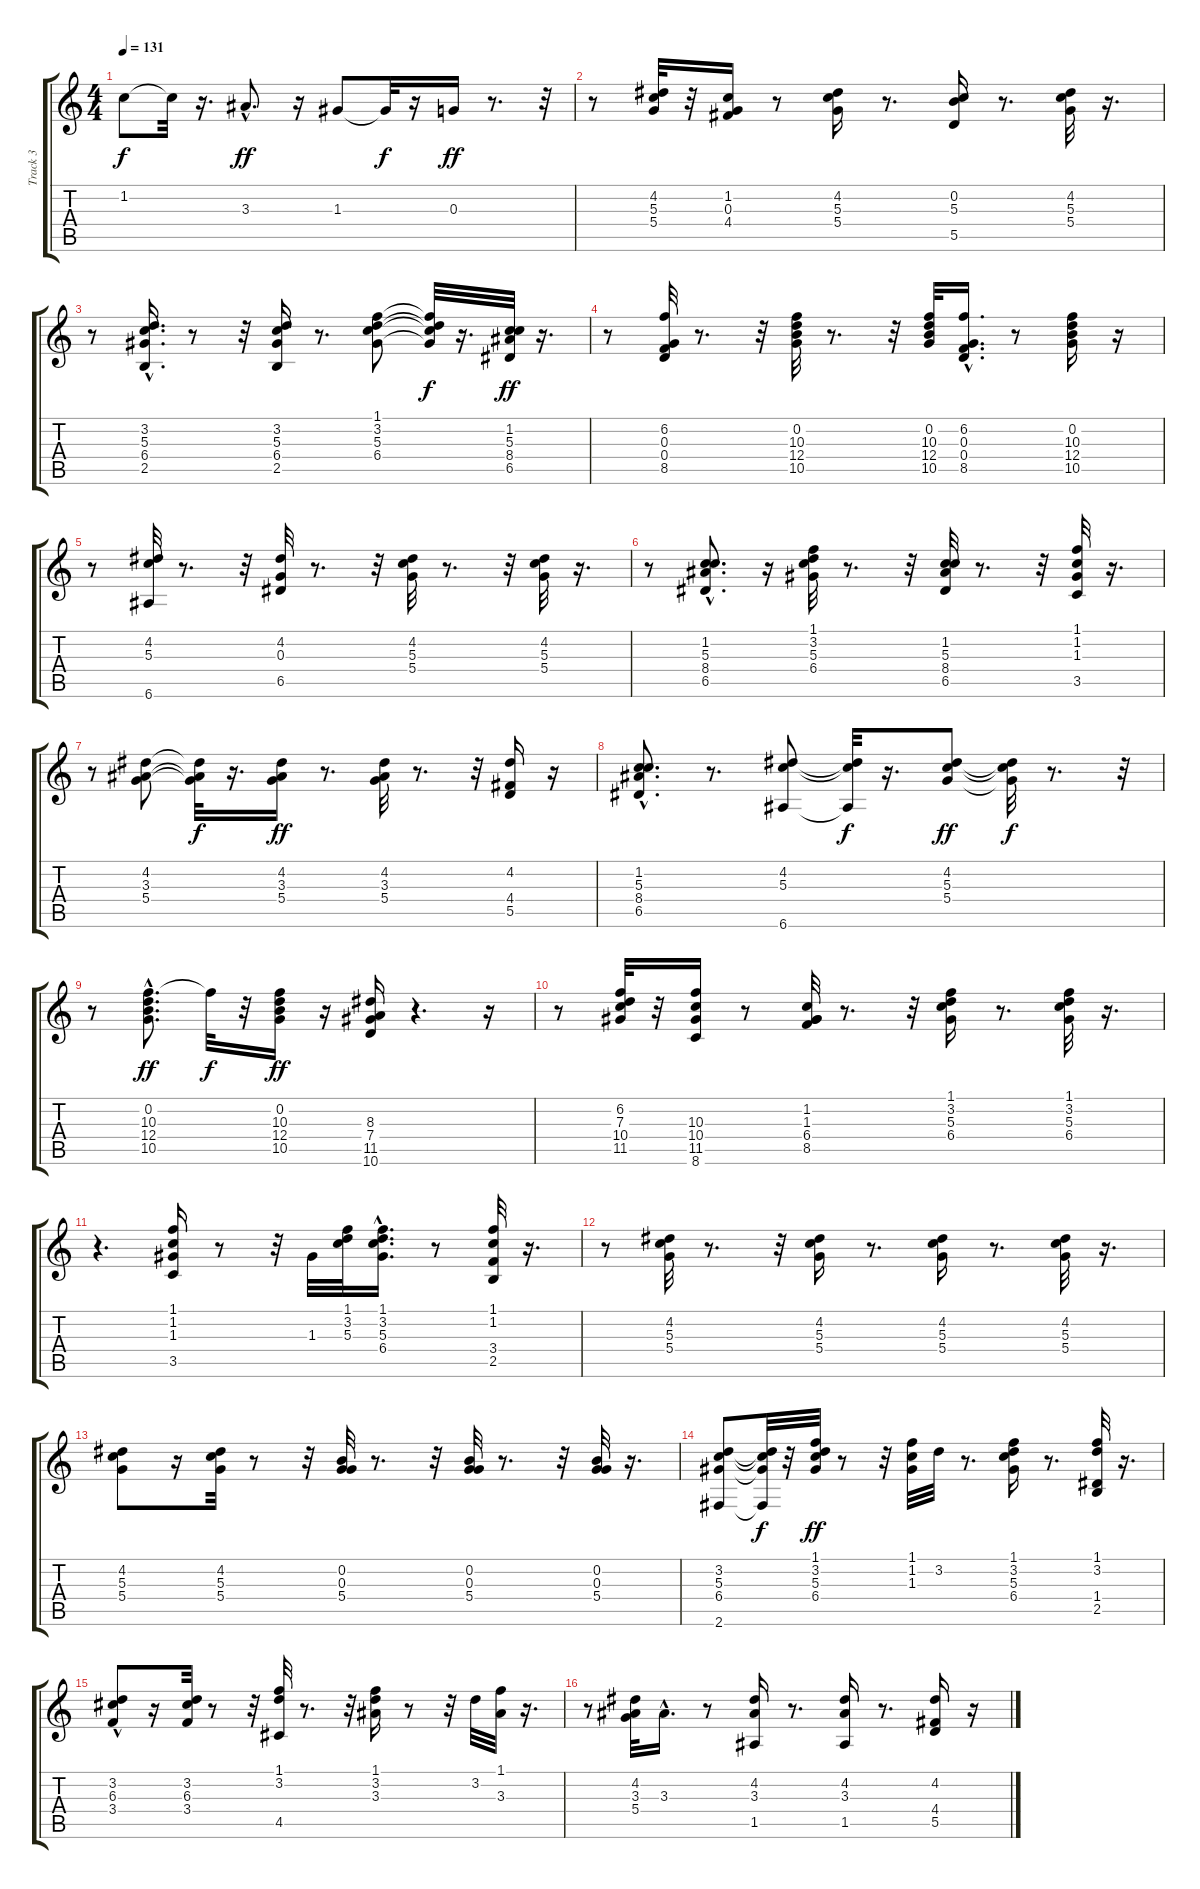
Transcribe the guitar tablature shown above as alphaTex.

\track ("Track 3" "Track 3") {instrument acousticguitarsteel}
\staff {score tabs}
\tuning (E4 B3 G3 D3 A2 E2) {hide}
\ts (4 4)
\tempo 131
\clef g2
\ks c
1.2{t}.8{dy f} 1.2{t}.32 r.16{d} 3.3{hac}.8{d dy ff} r.16 1.3.8 1.3{t}.32{dy f} r.16 0.3.16{dy ff} r.8{d} r.32 |
r.8 (4.2 5.3 5.4).32 r.32 (1.2 0.3 4.4).16 r.8 (4.2 5.3 5.4).16 r.8{d} (0.2 5.3 5.5).16 r.8{d} (4.2 5.3 5.4).32 r.16{d} |
r.8 (3.2{hac} 5.3{hac} 6.4{hac} 2.5{hac}).16{d} r.8 r.32 (3.2 5.3 6.4 2.5).16 r.8{d} (1.1 3.2 5.3 6.4).8 (1.1{t} 3.2{t} 5.3{t} 6.4{t}).32{dy f} r.16{d} (1.2 5.3 8.4 6.5).32{dy ff} r.16{d} |
r.8 (6.2 0.3 0.4 8.5).32 r.8{d} r.32 (0.2 10.3 12.4 10.5).32 r.8{d} r.32 (0.2 10.3 12.4 10.5).32 (6.2{hac} 0.3{hac} 0.4 8.5).16{d} r.8 (0.2 10.3 12.4 10.5).16 r.16 |
r.8 (4.2 5.3 6.6).32 r.8{d} r.32 (4.2 0.3 6.5).32 r.8{d} r.32 (4.2 5.3 5.4).32 r.8{d} r.32 (4.2 5.3 5.4).32 r.16{d} |
r.8 (1.2{hac} 5.3 8.4{hac} 6.5{hac}).8{d} r.16 (1.1 3.2 5.3 6.4).32 r.8{d} r.32 (1.2 5.3 8.4 6.5).32 r.8{d} r.32 (1.1 1.2 1.3 3.5).32 r.16{d} |
r.8 (4.2 3.3 5.4).8 (4.2{t} 3.3{t} 5.4{t}).32{dy f} r.16{d} (4.2 3.3 5.4).16{dy ff} r.8{d} (4.2 3.3 5.4).32 r.8{d} r.32 (4.2 4.4 5.5).16 r.16 |
(1.2 5.3 8.4{hac} 6.5{hac}).8{d} r.8{d} (4.2 5.3 6.6).8 (4.2{t} 5.3{t} 6.6{t}).32{dy f} r.16{d} (4.2 5.3 5.4).8{dy ff} (4.2{t} 5.3{t} 5.4{t}).32{dy f} r.8{d} r.32 |
r.8 (0.2{hac} 10.3{hac} 12.4{hac} 10.5{hac}).8{d dy ff} 10.3{t}.32{dy f} r.32 (0.2 10.3 12.4 10.5).16{dy ff} r.16 (8.3 7.4 11.5 10.6).16 r.4{d} r.16 |
r.8 (6.2 7.3 10.4 11.5).32 r.32 (10.3 10.4 11.5 8.6).16 r.8 (1.2 1.3 6.4 8.5).32 r.8{d} r.32 (1.1 3.2 5.3 6.4).16 r.8{d} (1.1 3.2 5.3 6.4).32 r.16{d} |
r.4{d} (1.1 1.2 1.3 3.5).16 r.8 r.32 1.3.32 (1.1 3.2 5.3).32 (1.1 3.2 5.3{hac} 6.4).16{d} r.8 (1.1 1.2 3.4 2.5).32 r.16{d} |
r.8 (4.2 5.3 5.4).32 r.8{d} r.32 (4.2 5.3 5.4).16 r.8{d} (4.2 5.3 5.4).16 r.8{d} (4.2 5.3 5.4).32 r.16{d} |
(4.2 5.3 5.4).8 r.16 (4.2 5.3 5.4).32 r.8 r.32 (0.2 0.3 5.4).32 r.8{d} r.32 (0.2 0.3 5.4).32 r.8{d} r.32 (0.2 0.3 5.4).32 r.16{d} |
(3.2 5.3 6.4 2.6).8 (3.2{t} 5.3{t} 6.4{t} 2.6{t}).32{dy f} r.32 (1.1 3.2 5.3 6.4).32{dy ff} r.8 r.32 (1.1 1.2 1.3).32 3.2.32 r.8{d} (1.1 3.2 5.3 6.4).16 r.8{d} (1.1 3.2 1.4 2.5).32 r.16{d} |
(3.2 6.3 3.4{hac}).8 r.16 (3.2 6.3 3.4).32 r.8 r.32 (1.1 3.2 4.5).32 r.8{d} r.32 (1.1 3.2 3.3).16 r.8 r.32 3.2.32 (1.1 3.3).32 r.16{d} |
r.8 (4.2 3.3 5.4).32 3.3{hac}.16{d} r.8 (4.2 3.3 1.5).16 r.8{d} (4.2 3.3 1.5).16 r.8{d} (4.2 4.4 5.5).16 r.16
